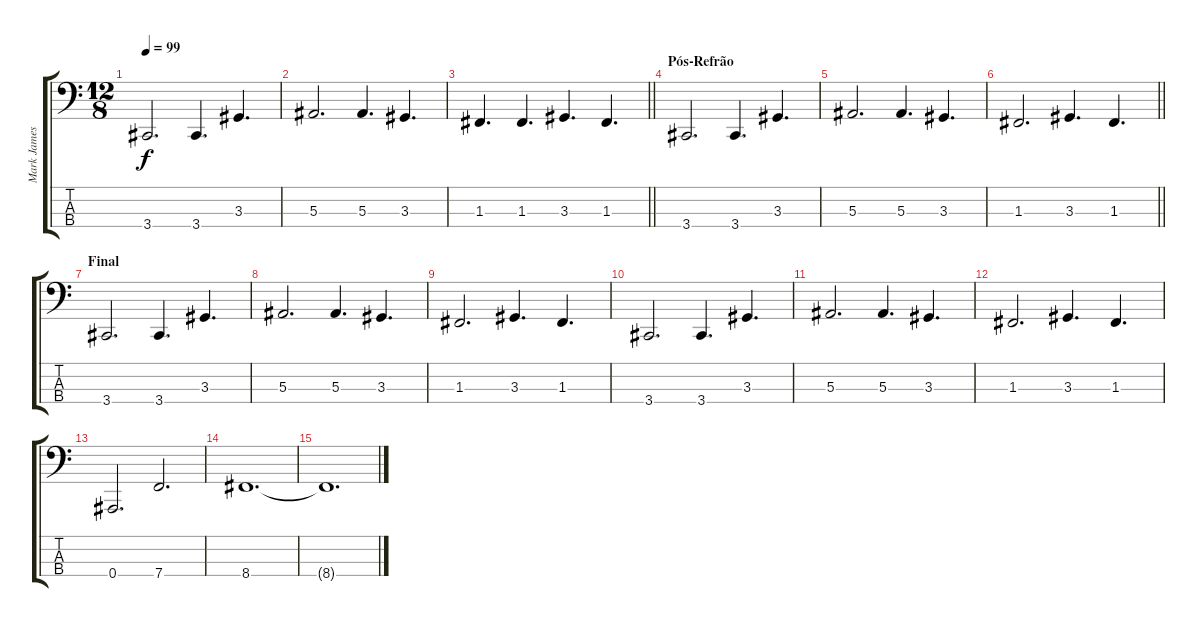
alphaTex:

\track ("Mark James" "Mark James") {instrument electricbasspick}
\staff {score tabs}
\tuning (Eb2 Bb1 F1 Bb0) {hide}
\ts (12 8)
\tempo 99
\clef f4
\ks c
3.4.2{d dy f} 3.4.4{d} 3.3.4{d} |
5.3.2{d} 5.3.4{d} 3.3.4{d} |
\barLineRight lightlight
1.3.4{d} 1.3.4{d} 3.3.4{d} 1.3.4{d} |
\section ("" "Pós-Refrão")
3.4.2{d} 3.4.4{d} 3.3.4{d} |
5.3.2{d} 5.3.4{d} 3.3.4{d} |
\barLineRight lightlight
1.3.2{d} 3.3.4{d} 1.3.4{d} |
\section ("" "Final")
3.4.2{d} 3.4.4{d} 3.3.4{d} |
5.3.2{d} 5.3.4{d} 3.3.4{d} |
1.3.2{d} 3.3.4{d} 1.3.4{d} |
3.4.2{d} 3.4.4{d} 3.3.4{d} |
5.3.2{d} 5.3.4{d} 3.3.4{d} |
1.3.2{d} 3.3.4{d} 1.3.4{d} |
0.4.2{d} 7.4.2{d} |
8.4.1{d} |
8.4{t}.1{d}
